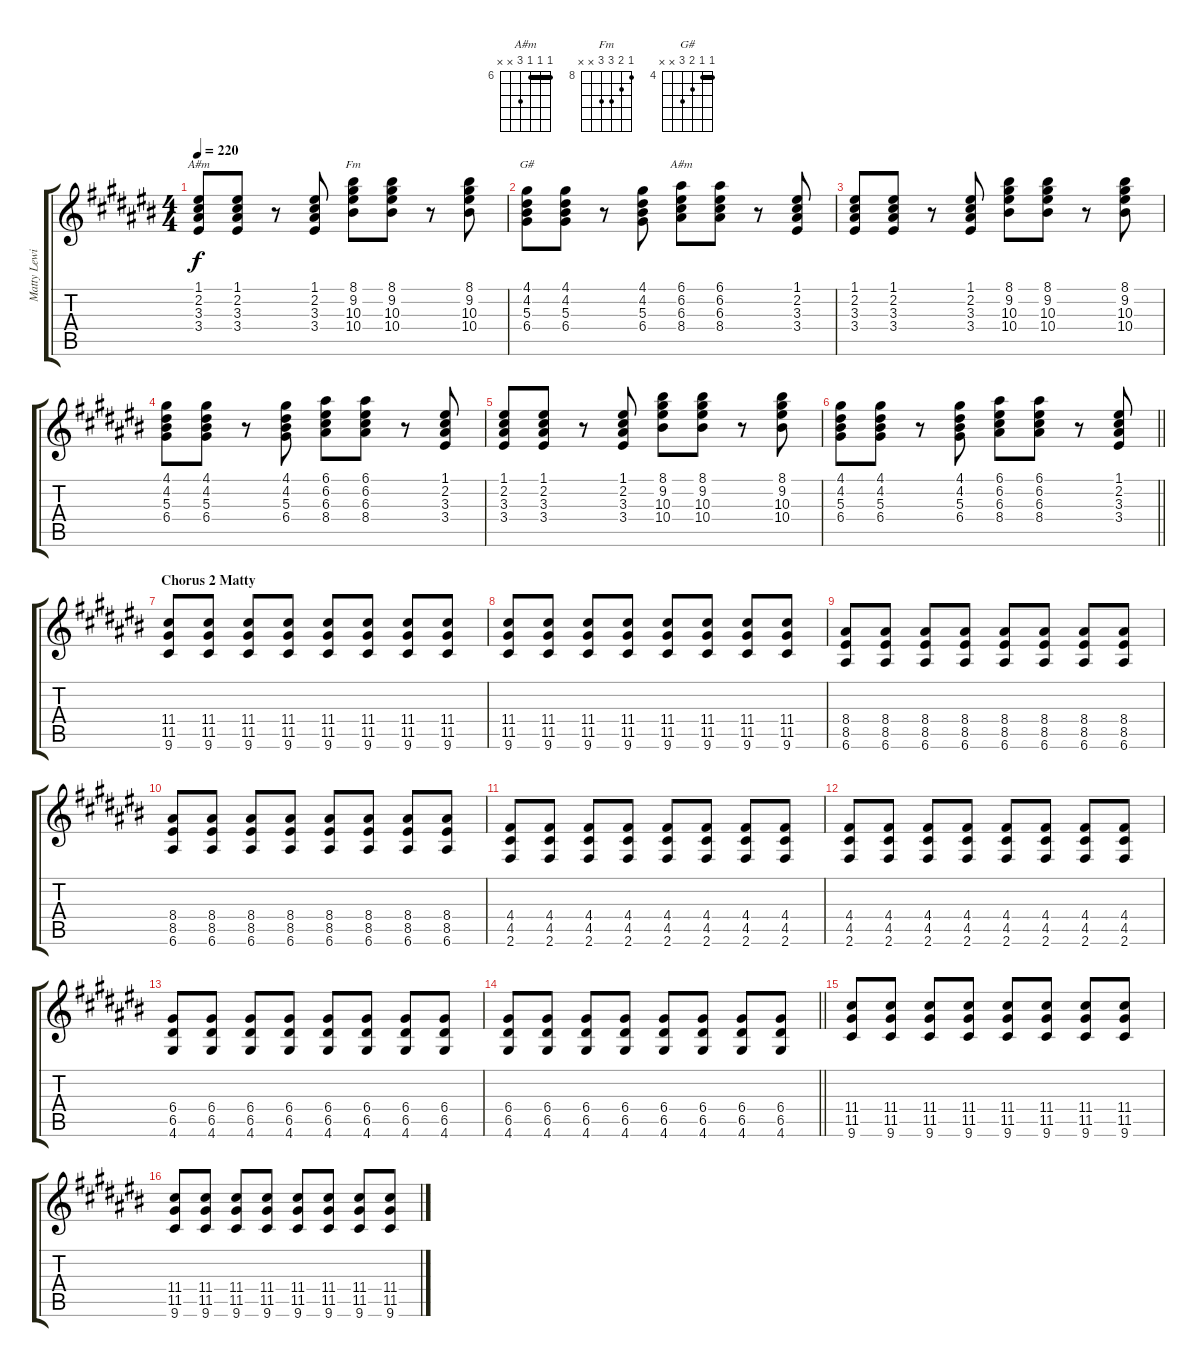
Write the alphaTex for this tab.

\track ("Matty Lewis" "Matty Lewi") {instrument distortionguitar}
\staff {score tabs}
\tuning (E4 B3 G3 D3 A2 E2) {hide}
\chord ("A#m" 1 2 3 3 x x)
\chord ("Fm" 8 9 10 10 x x) {firstfret 8}
\chord ("G#" 4 4 5 6 x x) {firstfret 4 barre 4}
\chord ("A#m" 6 6 6 8 x x) {firstfret 6 barre 6}
\ts (4 4)
\tempo 220
\clef g2
\ks a#minor
(1.1 2.2 3.3 3.4).8{ch "A#m" dy f} (1.1 2.2 3.3 3.4).8 r.8 (1.1 2.2 3.3 3.4).8 (8.1 9.2 10.3 10.4).8{ch "Fm"} (8.1 9.2 10.3 10.4).8 r.8 (8.1 9.2 10.3 10.4).8 |
(4.1 4.2 5.3 6.4).8{ch "G#"} (4.1 4.2 5.3 6.4).8 r.8 (4.1 4.2 5.3 6.4).8 (6.1 6.2 6.3 8.4).8{ch "A#m"} (6.1 6.2 6.3 8.4).8 r.8 (1.1 2.2 3.3 3.4).8 |
(1.1 2.2 3.3 3.4).8 (1.1 2.2 3.3 3.4).8 r.8 (1.1 2.2 3.3 3.4).8 (8.1 9.2 10.3 10.4).8 (8.1 9.2 10.3 10.4).8 r.8 (8.1 9.2 10.3 10.4).8 |
(4.1 4.2 5.3 6.4).8 (4.1 4.2 5.3 6.4).8 r.8 (4.1 4.2 5.3 6.4).8 (6.1 6.2 6.3 8.4).8 (6.1 6.2 6.3 8.4).8 r.8 (1.1 2.2 3.3 3.4).8 |
(1.1 2.2 3.3 3.4).8 (1.1 2.2 3.3 3.4).8 r.8 (1.1 2.2 3.3 3.4).8 (8.1 9.2 10.3 10.4).8 (8.1 9.2 10.3 10.4).8 r.8 (8.1 9.2 10.3 10.4).8 |
\barLineRight lightlight
(4.1 4.2 5.3 6.4).8 (4.1 4.2 5.3 6.4).8 r.8 (4.1 4.2 5.3 6.4).8 (6.1 6.2 6.3 8.4).8 (6.1 6.2 6.3 8.4).8 r.8 (1.1 2.2 3.3 3.4).8 |
\section ("" "Chorus 2 Matty")
(11.4 11.5 9.6).8 (11.4 11.5 9.6).8 (11.4 11.5 9.6).8 (11.4 11.5 9.6).8 (11.4 11.5 9.6).8 (11.4 11.5 9.6).8 (11.4 11.5 9.6).8 (11.4 11.5 9.6).8 |
(11.4 11.5 9.6).8 (11.4 11.5 9.6).8 (11.4 11.5 9.6).8 (11.4 11.5 9.6).8 (11.4 11.5 9.6).8 (11.4 11.5 9.6).8 (11.4 11.5 9.6).8 (11.4 11.5 9.6).8 |
(8.4 8.5 6.6).8 (8.4 8.5 6.6).8 (8.4 8.5 6.6).8 (8.4 8.5 6.6).8 (8.4 8.5 6.6).8 (8.4 8.5 6.6).8 (8.4 8.5 6.6).8 (8.4 8.5 6.6).8 |
(8.4 8.5 6.6).8 (8.4 8.5 6.6).8 (8.4 8.5 6.6).8 (8.4 8.5 6.6).8 (8.4 8.5 6.6).8 (8.4 8.5 6.6).8 (8.4 8.5 6.6).8 (8.4 8.5 6.6).8 |
(4.4 4.5 2.6).8 (4.4 4.5 2.6).8 (4.4 4.5 2.6).8 (4.4 4.5 2.6).8 (4.4 4.5 2.6).8 (4.4 4.5 2.6).8 (4.4 4.5 2.6).8 (4.4 4.5 2.6).8 |
(4.4 4.5 2.6).8 (4.4 4.5 2.6).8 (4.4 4.5 2.6).8 (4.4 4.5 2.6).8 (4.4 4.5 2.6).8 (4.4 4.5 2.6).8 (4.4 4.5 2.6).8 (4.4 4.5 2.6).8 |
(6.4 6.5 4.6).8 (6.4 6.5 4.6).8 (6.4 6.5 4.6).8 (6.4 6.5 4.6).8 (6.4 6.5 4.6).8 (6.4 6.5 4.6).8 (6.4 6.5 4.6).8 (6.4 6.5 4.6).8 |
\barLineRight lightlight
(6.4 6.5 4.6).8 (6.4 6.5 4.6).8 (6.4 6.5 4.6).8 (6.4 6.5 4.6).8 (6.4 6.5 4.6).8 (6.4 6.5 4.6).8 (6.4 6.5 4.6).8 (6.4 6.5 4.6).8 |
(11.4 11.5 9.6).8 (11.4 11.5 9.6).8 (11.4 11.5 9.6).8 (11.4 11.5 9.6).8 (11.4 11.5 9.6).8 (11.4 11.5 9.6).8 (11.4 11.5 9.6).8 (11.4 11.5 9.6).8 |
(11.4 11.5 9.6).8 (11.4 11.5 9.6).8 (11.4 11.5 9.6).8 (11.4 11.5 9.6).8 (11.4 11.5 9.6).8 (11.4 11.5 9.6).8 (11.4 11.5 9.6).8 (11.4 11.5 9.6).8
